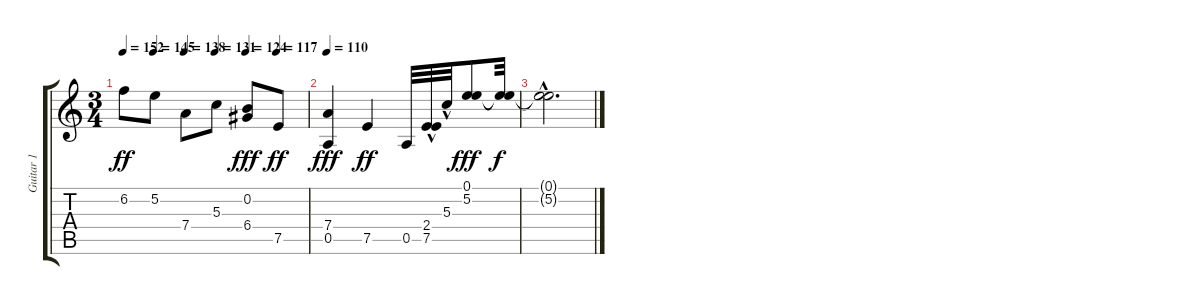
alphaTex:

\track ("Guitar 1" "Guitar 1") {instrument acousticguitarnylon}
\staff {score tabs}
\tuning (E4 B3 G3 D3 A2 E2) {hide}
\ts (3 4)
\tempo 152
\tempo (145 0.16666666666666666)
\tempo (138 0.3333333333333333)
\tempo (131 0.5)
\tempo (124 0.6666666666666666)
\tempo (117 0.8333333333333334)
\clef g2
\ks c
6.2.8{dy ff} 5.2.8 7.4.8 5.3.8 (0.2 6.4).8{dy fff} 7.5.8{dy ff} |
\tempo 110
(7.4 0.5).4{dy fff} 7.5.4{dy ff} 0.5.32 (2.4{hac} 7.5{hac}).32 5.3{hac}.32 (0.1 5.2).8{dy fff} (0.1{t} 5.2{t}).32{dy f} |
(0.1{hac t} 5.2{hac t}).2{d}
